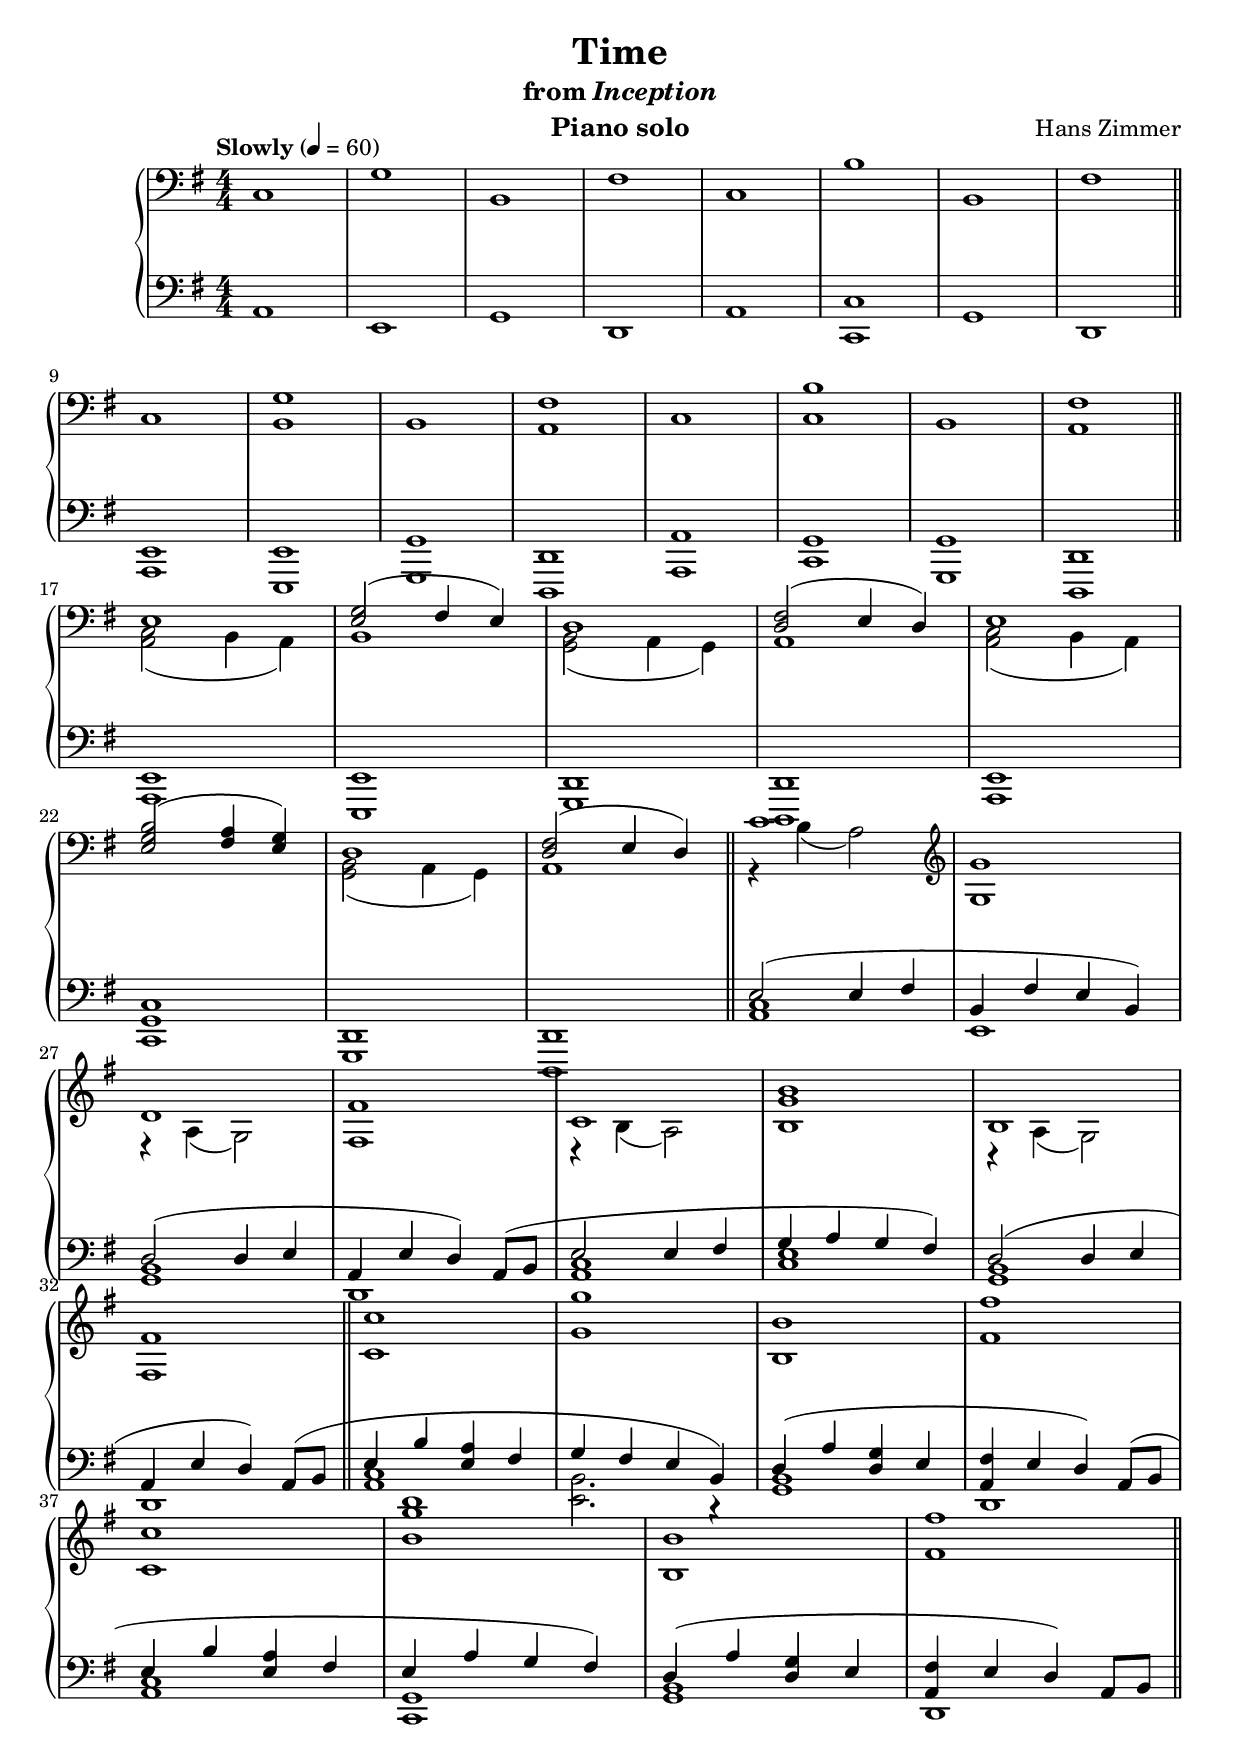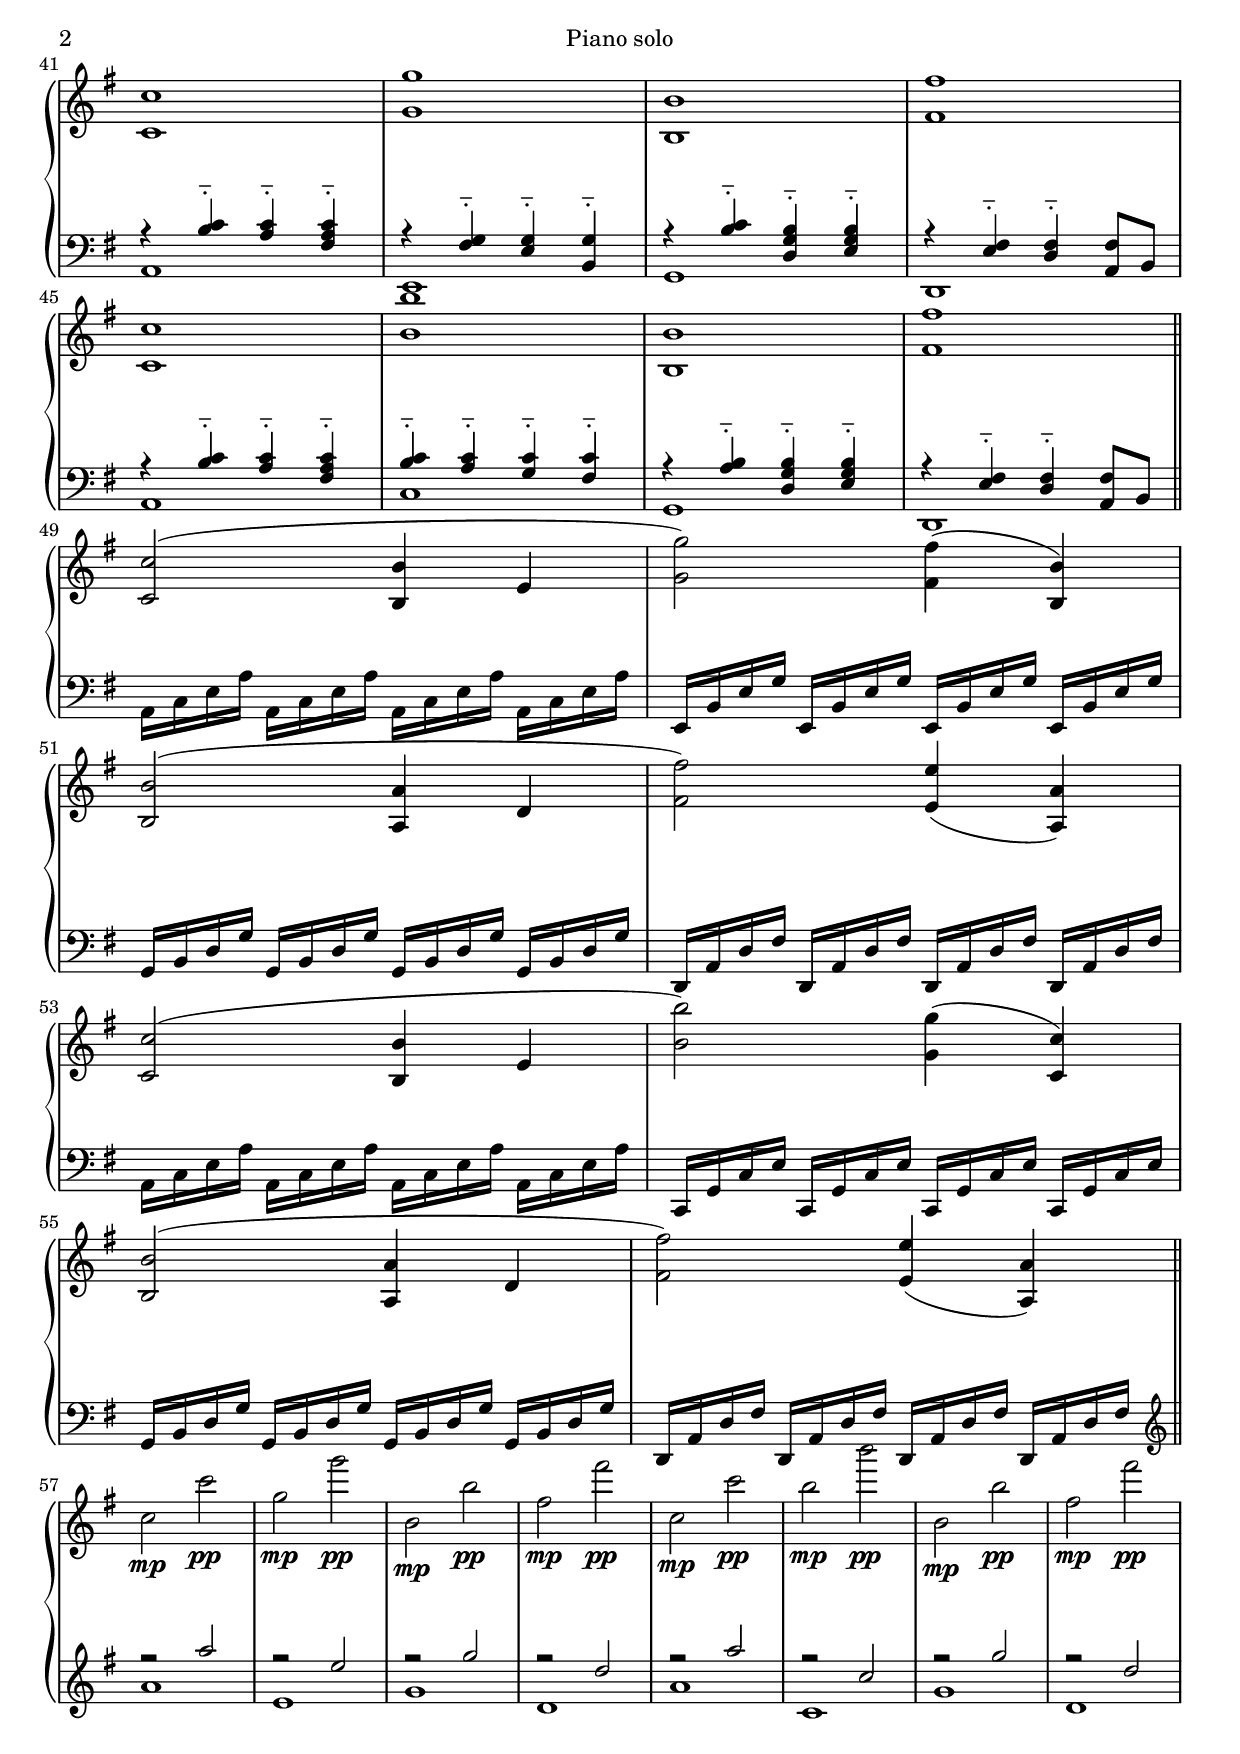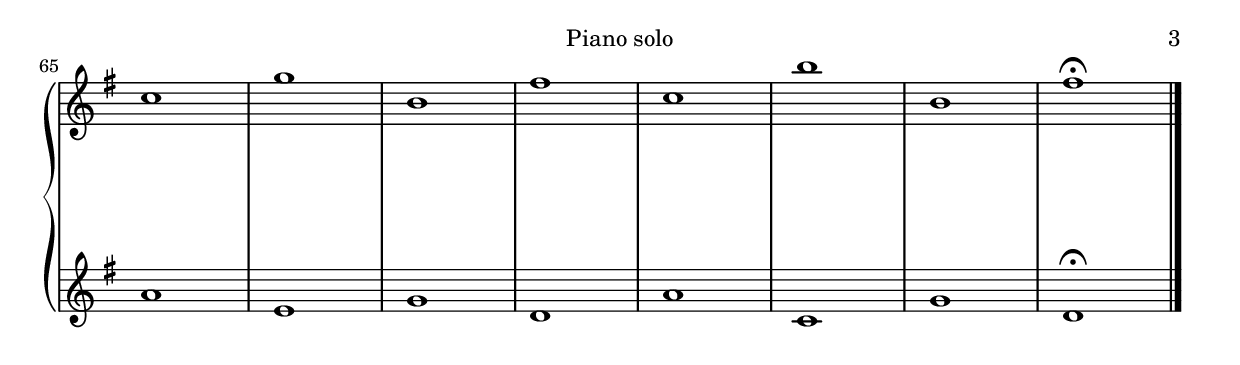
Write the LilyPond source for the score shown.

\version "2.12.2"

\header {
  title = "Time"
  subtitle = \markup { "from" \italic "Inception" }
  composer = "Hans Zimmer"
  instrument = "Piano solo"
}

global = {
  \tempo "Slowly" 4 = 60
  \key a \dorian
  \time 4/4
  \numericTimeSignature
}

upper = \relative c {
  \clef bass
  c1
  g'
  b,
  fis'
  c
  b'
  b,
  fis'
  \bar "||"
  \break

  c
  <b g'>
  b
  <a fis'>
  c
  <c b'>
  b
  <a fis'>
  \bar "||"
  \break

  <<
    {
      e'
      <e g>2( fis4 e)
      d1
      <d fis>2( e4 d)
      e1
      \break

      <e g b>2( <fis a>4 <e g>)
      d1
      <d fis>2( e4 d)
      \bar "||"
      c'1
      \clef treble
      <g g'>

      \break
      d'
      <fis, fis'>
      c'
      <b g' b>
      b
      \break

      <fis fis'>
      \bar "||"
    }
  \\
    {
      <a, c>2( b4 a)
      b1
      <g b>2( a4 g)
      a1
      <a c>2( b4 a)

      s1
      <g b>2( a4 g)
      a1
      r4 b'( a2)
      s1
      r4 a( g2)
      s1
      r4 b( a2)
      s1
      r4 a( g2)
    }
  >>

  <c c'>1
  <g' g'>
  <b, b'>
  <fis' fis'>
  \break

  <c c'>
  <b' g' b>
  <b, b'>
  <fis' fis'>
  \bar "||"
  \break

  <c c'>
  <g' g'>
  <b, b'>
  <fis' fis'>
  \break

  <c c'>
  <b' b'>
  <b, b'>
  <fis' fis'>
  \bar "||"
  \break

  <c c'>2( <b b'>4 e
  <g g'>2) <fis fis'>4( <b, b'>)
  \break

  <b b'>2( <a a'>4 d
  <fis fis'>2) <e e'>4( <a, a'>)
  \break

  <c c'>2( <b b'>4 e
  <b' b'>2) <g g'>4( <c, c'>)
  \break

  <b b'>2( <a a'>4 d
  <fis fis'>2) <e e'>4( <a, a'>)
  \bar "||"
  \break

  c'2\mp c'\pp
  g\mp g'\pp
  b,,\mp b'\pp
  fis\mp fis'\pp
  c,\mp c'\pp
  b\mp b'\pp
  b,,\mp b'\pp
  fis\mp fis'\pp
  \break

  c,1
  g'
  b,
  fis'
  c
  b'
  b,
  fis'\fermata
  \bar "|."
}

lower = \relative c {
  \clef bass
  a1
  e
  g
  d
  a'
  <c, c'>
  g'
  d

  <a e'>
  <e e'>
  <g g'>
  <d d'>
  <a' a'>
  <c g'>
  <g g'>
  <d d'>

  <a' e'>
  <e e'>
  <g d'>
  <d d'>
  <a' e'>

  <c g' c>1
  <g d'>
  <d d'>
  <<
    {
      e''2( e4 fis
      b, fis' e b)

      d2( d4 e
      a, e' d) a8( b
      e2 e4 fis
      g a g fis)
      d2( d4 e

      a, e' d) a8( b
      e4 b' <e, a> fis
      g fis e b)
      d( a' <d, g> e
      <a, fis'> e' d) a8( b

      e4 b' <e, a> fis
      e a g fis)
      d( a' <d, g> e
      <a, fis'> e' d) a8 b

      r4 <b' c>-_ <a c>-_ <fis a c>-_
      r4 <fis g>-_ <e g>-_ <b g'>-_
      r4 <b' c>-_ <d, g b>-_ <e g b>-_
      r4 <e fis>-_ <d fis>-_ <a fis'>8 b

      r4 <b' c>-_ <a c>-_ <fis a c>-_
      <b c>-_ <a c>-_  <g c>-_ <fis c'>-_
      r4 <a b>-_ <d, g b>-_ <e g b>-_
      r4 <e fis>-_ <d fis>-_ <a fis'>8 b
    }
  \\
    {
      <a c>1
      e

      <g b>
      d
      <a' c>
      <c e>
      <g b>

      d
      <a' c>
      <e b'>2. r4
      <g b>1
      d

      <a' c>
      <c, g'>
      <g' b>
      d

      a'
      e
      g
      d

      a'
      c
      g
      d
    }
  >>

  a'16 c e a a,16 c e a a,16 c e a a,16 c e a
  e, b' e g e, b' e g e, b' e g e, b' e g

  g, b d g g, b d g g, b d g g, b d g
  d, a' d fis d, a' d fis d, a' d fis d, a' d fis

  a,16 c e a a,16 c e a a,16 c e a a,16 c e a
  c,, g' c e c, g' c e c, g' c e c, g' c e

  g, b d g g, b d g g, b d g g, b d g
  d, a' d fis d, a' d fis d, a' d fis d, a' d fis
  \clef treble

  <<
    {
      r2 a''
      r2 e
      r2 g
      r2 d

      r2 a'
      r2 c,
      r2 g'
      r2 d
    }
  \\
    {
      a1
      e
      g
      d
      a'
      c,
      g'
      d
    }
  >>

  a'
  e
  g
  d
  a'
  c,
  g'
  d\fermata
}

dynamics = {
  s1*16\pp
  s1*8\p
  s32*31\mp\< s32\!
  s32*31\> s32\!
  s32*31\< s32\!
  s32*31\> s32\!
  s32*31\< s32\!
  s32*31\> s32\!
  s32*31\< s32\!
  s32*31\> s32\!
  s32*31\< s32\!
  s32*31\> s32\!
  s32*31\< s32\!
  s32*31\> s32\!
  s32*31\< s32\!
  s32*31\> s32\!
  s32*31\< s32\!
  s1*15\mf
  s32*31\f\< s32\!
  s32*31\> s32\!
  s1*8
  s1*2\p
  s32*63\> s32\!
  s1*4\pp
}

pedal = {
}

\score {
  \new PianoStaff = "PianoStaff_pf" <<
    \new Staff = "Staff_pfUpper" << \global \upper >>
    \new Dynamics = "Dynamics_pf" \dynamics
    \new Staff = "Staff_pfLower" << \global \lower >>
    \new Dynamics = "pedal" \pedal
  >>

  \layout {
    % define Dynamics context
    \context {
      \type "Engraver_group"
      \name Dynamics
      \alias Voice
      \consists "Output_property_engraver"
      \consists "Piano_pedal_engraver"
      \consists "Script_engraver"
      \consists "New_dynamic_engraver"
      \consists "Dynamic_align_engraver"
      \consists "Text_engraver"
      \consists "Skip_event_swallow_translator"
      \consists "Axis_group_engraver"

      pedalSustainStrings = #'("Ped." "*Ped." "*")
      pedalUnaCordaStrings = #'("una corda" "" "tre corde")
      \override DynamicLineSpanner #'Y-offset = #0
      \override TextScript #'font-shape = #'italic
      \override VerticalAxisGroup #'minimum-Y-extent = #'(-1 . 1)
    }
    % modify PianoStaff context to accept Dynamics context
    \context {
      \PianoStaff
      \accepts Dynamics
    }
  }
}

\score {
  \unfoldRepeats {
    \new PianoStaff = "PianoStaff_pf" <<
      \new Staff = "Staff_pfUpper" << \global \upper \dynamics \pedal >>
      \new Staff = "Staff_pfLower" << \global \lower \dynamics \pedal >>
    >>
  }
  \midi { }
}

